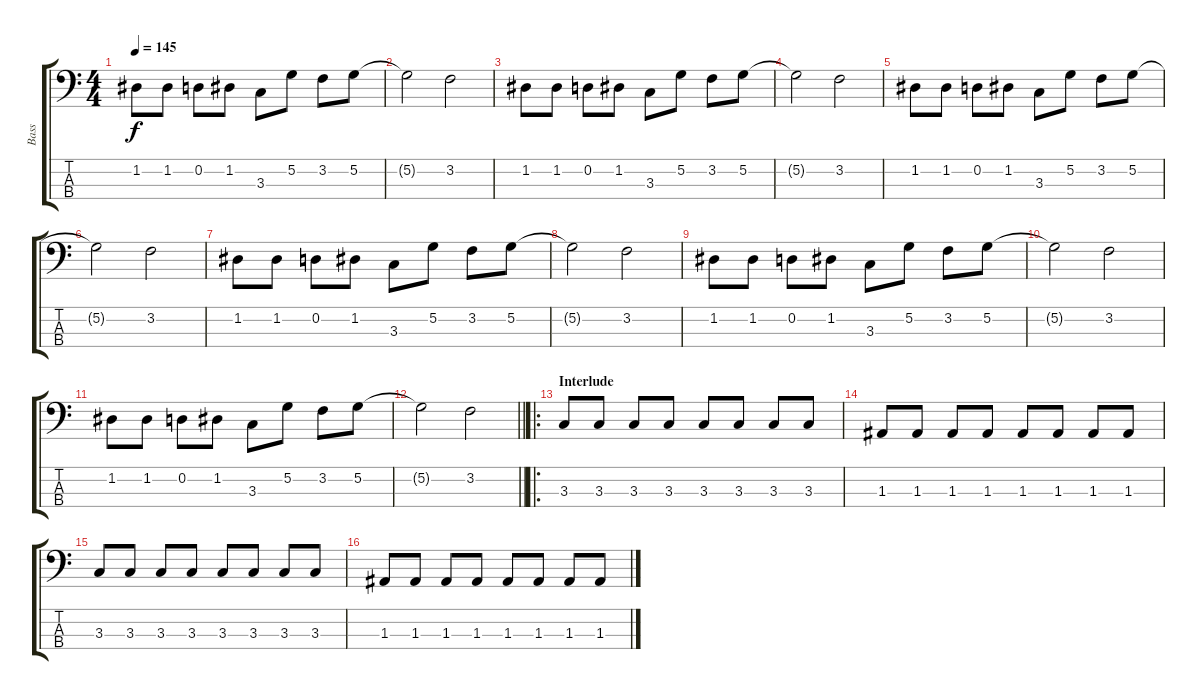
\track ("Bass" "Bass") {instrument electricbassfinger}
\staff {score tabs}
\tuning (G2 D2 A1 E1) {hide}
\ts (4 4)
\tempo 145
\clef f4
\ks c
1.2.8{dy f} 1.2.8 0.2.8 1.2.8 3.3.8 5.2.8 3.2.8 5.2.8 |
5.2{t}.2 3.2.2 |
1.2.8 1.2.8 0.2.8 1.2.8 3.3.8 5.2.8 3.2.8 5.2.8 |
5.2{t}.2 3.2.2 |
1.2.8 1.2.8 0.2.8 1.2.8 3.3.8 5.2.8 3.2.8 5.2.8 |
5.2{t}.2 3.2.2 |
1.2.8 1.2.8 0.2.8 1.2.8 3.3.8 5.2.8 3.2.8 5.2.8 |
5.2{t}.2 3.2.2 |
1.2.8 1.2.8 0.2.8 1.2.8 3.3.8 5.2.8 3.2.8 5.2.8 |
5.2{t}.2 3.2.2 |
1.2.8 1.2.8 0.2.8 1.2.8 3.3.8 5.2.8 3.2.8 5.2.8 |
\barLineRight lightlight
5.2{t}.2 3.2.2 |
\ro
\section ("" "Interlude")
3.3.8 3.3.8 3.3.8 3.3.8 3.3.8 3.3.8 3.3.8 3.3.8 |
1.3.8 1.3.8 1.3.8 1.3.8 1.3.8 1.3.8 1.3.8 1.3.8 |
3.3.8 3.3.8 3.3.8 3.3.8 3.3.8 3.3.8 3.3.8 3.3.8 |
1.3.8 1.3.8 1.3.8 1.3.8 1.3.8 1.3.8 1.3.8 1.3.8
